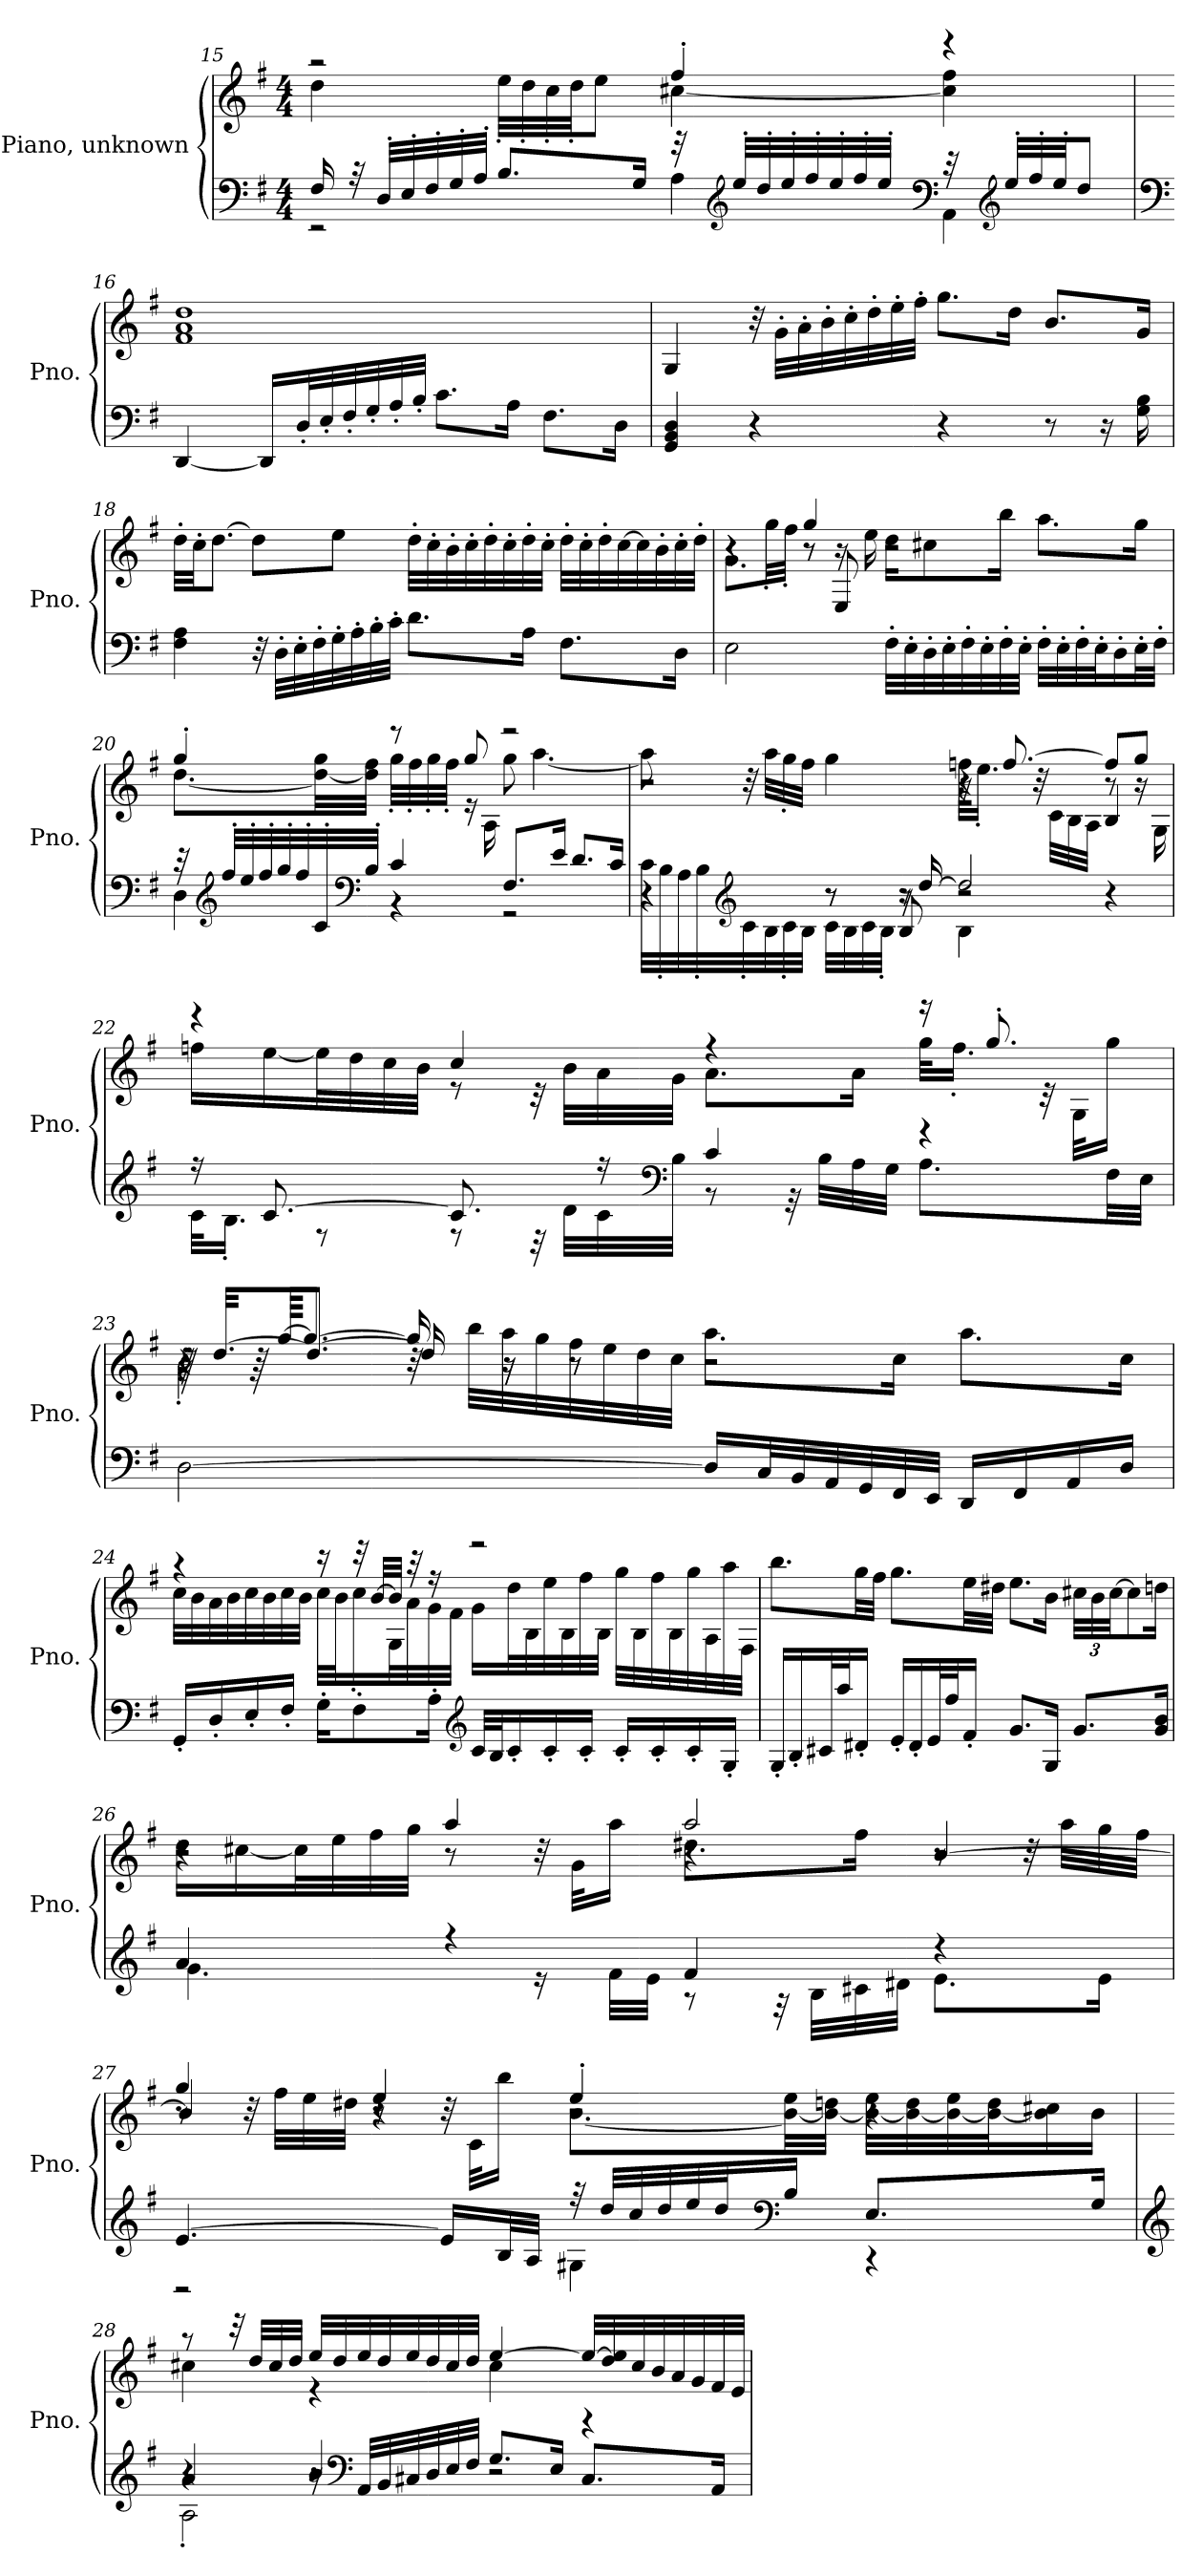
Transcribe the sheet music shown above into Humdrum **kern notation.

**kern	**kern
*part1	*part1
*staff2	*staff1
*I"Piano, unknown	*
*I'Pno.	*
!!LO:PB:g=z
*clefF4	*clefG2
*k[f#]	*k[f#]
*M4/4	*M4/4
=15	=15
*^	*^
16F#/	2r	2r	4dd\
32r	.	.	.
32D'/LLL	.	.	.
32E'/	.	.	.
32F#'/	.	.	.
32G'/	.	.	.
32A'/JJJ	.	.	.
8.B/L	.	.	32ee'\LLL
.	.	.	32dd'\
.	.	.	32cc'\
.	.	.	32dd'\JJ
.	.	.	8ee\J
16G/Jk	.	.	.
32r	4A\	4ff#'/	[4cc#X\
*clefG2	*	*	*
32ee'/LLL	.	.	.
32dd'/	.	.	.
32ee'/	.	.	.
32ff#'/	.	.	.
32ee'/	.	.	.
32ff#'/	.	.	.
32ee'/JJJ	.	.	.
*clefF4	*	*	*
32r	4AA\	4r	4cc#\] 4ff#\
*clefG2	*	*	*
32ee'/LLL	.	.	.
32ff#'/	.	.	.
32ee'/JJ	.	.	.
8dd/J	.	.	.
*v	*v	*	*
*	*v	*v
=16	=16
*clefF4	*
[4DD/	1f# 1a 1dd
16DD/LL]	.
32D'/L	.
32E'/	.
32F#'/	.
32G'/	.
32A'/	.
32B'/JJJ	.
8.c\L	.
16A\Jk	.
8.F#\L	.
16D\Jk	.
!!LO:LB:g=z
=17	=17
4GG/ 4BB/ 4D/	4G/
4r	32r
.	32g'\LLL
.	32a'\
.	32b'\
.	32cc'\
.	32dd'\
.	32ee'\
.	32ff#'\JJJ
4r	8.gg\L
.	16dd\Jk
8r	8.b/L
16r	.
16G\ 16B\	16g/Jk
=18	=18
4F#\ 4A\	32dd'\LLL
.	32cc'\JJ
.	[8.dd\J
32r	8dd\L]
32D'\LLL	.
32E'\	.
32F#'\	.
32G'\	8ee\J
32A'\	.
32B'\	.
32c'\JJJ	.
8.d\L	32dd'\LLL
.	32cc'\
.	32b'\
.	32cc'\
.	32dd'\
.	32cc'\
16A\Jk	32dd'\
.	32cc'\JJJ
8.F#\L	32dd'\LLL
.	32cc'\
.	32dd'\
.	[32cc\
.	32cc\]
.	32b'\
16D\Jk	32cc'\
.	32dd'\JJJ
!!LO:LB:g=z
=19	=19
*	*^
*	*	*^
2E\	4r	8.g\L	4r
.	.	32gg'\LL	.
.	.	32ff#'\JJJ	.
.	4gg/	8r	8r
.	.	16r	8E/
.	.	16ee\	.
32F#'\LLL	2r	16dd\KL	2r
32E'\	.	.	.
32D'\	.	8cc#X\	.
32E'\	.	.	.
32F#'\	.	.	.
32E'\	.	.	.
32F#'\	.	16bb\Jk	.
32E'\JJJ	.	.	.
32F#'\LLL	.	8.aa\L	.
32E'\	.	.	.
32F#'\	.	.	.
32E'\J	.	.	.
16D'\	.	.	.
32E'\L	.	16gg\Jk	.
32F#'\JJJ	.	.	.
*	*	*v	*v
=20	=20	=20
*^	*	*
32r	4D\	4gg'/	[8.dd\L
*clefG2	*	*	*
32ff#'/LLL	.	.	.
32ee'/	.	.	.
32ff#'/	.	.	.
32gg'/	.	.	.
32ff#'/	.	.	.
32c'/	.	.	32dd\_ 32gg\LL
*clefF4	*	*	*
32B'/JJJ	.	.	32dd\] 32ff#\JJJ
4c/	4r	8r	32gg'\LLL
.	.	.	32ff#'\
.	.	.	32gg'\
.	.	.	32ff#'\JJJ
.	.	8gg/	16r
.	.	.	16A\
8.F#/L	2r	2r	8gg\
.	.	.	[4.aa\
16e/Jk	.	.	.
8.d/L	.	.	.
16c/Jk	.	.	.
!!LO:LB:g=z
=21	=21	=21	=21
*	*^	*	*^
4r	32c\LLL	4r	2r	8aa\]	2r
.	32B'\	.	.	.	.
.	32A\	.	.	.	.
.	32B'\	.	.	.	.
*clefG2	*	*	*	*	*
.	32c'\	.	.	32r	.
.	32B\	.	.	32aa\LLL	.
.	32c'\	.	.	32gg'\	.
.	32B\JJJ	.	.	32ff#\JJJ	.
8r	32c\LLL	8r	.	4gg\	.
.	32B\	.	.	.	.
.	32c\	.	.	.	.
.	32B'\JJJ	.	.	.	.
16r	8r	8B/	.	.	.
[16dd/	.	.	.	.	.
2dd/]	4B\	2r	16r	32ffn\KLL	4r
.	.	.	.	16.ee'\JJ	.
.	.	.	[8.ff/	.	.
.	.	.	.	32r	.
.	.	.	.	32c\LLL	.
.	.	.	.	32B\	.
.	.	.	.	32A\JJJ	.
.	4r	.	8ff/L]	8r	4B/
.	.	.	8gg/J	16r	.
.	.	.	.	16G\	.
*	*v	*v	*	*	*
*	*	*	*v	*v
!!LO:LB:g=z
=22	=22	=22	=22
16r	32c\KLL	4r	16ffn\LL
.	16.B'\JJ	.	.
[8.c/	.	.	[16ee\
.	8r	.	32ee\L]
.	.	.	32dd\
.	.	.	32cc\
.	.	.	32b\JJJ
8.c/]	8r	4cc/	8r
.	32r	.	32r
.	32d\LLL	.	32b\LLL
16r	32c\	.	32a\
*clefF4	*	*	*
.	32B\JJJ	.	32g\JJJ
4c/	8r	4r	8.a\L
.	32r	.	.
.	32B\LLL	.	.
.	32A\	.	16a\Jk
.	32G\JJJ	.	.
4r	8.A\L	16r	32gg\KLL
.	.	.	16.ff'\JJ
.	.	8.gg'/	.
.	.	.	32r
.	.	.	32G\KLL
.	32F#\LL	.	16gg\JJ
.	32E\JJJ	.	.
*v	*v	*	*
!!LO:LB:g=z
=23	=23	=23
*	*^	*^
[2D\	32r	4r	64r	2b'\
.	.	.	[32.dd/KKL	.
.	64r	.	.	.
.	[64gg/KKKL	.	.	.
.	8.gg/J_	.	8.dd/J_	.
.	16gg/]	32r	16dd/]	.
.	.	32bb\LLL	.	.
.	16r	32aa\	16r	.
.	.	32gg\	.	.
.	8r	32ff#\	8r	.
.	.	32ee\	.	.
.	.	32dd\	.	.
.	.	32cc\JJJ	.	.
16D/LL]	2r	8.aa\L	2r	2r
32C/L	.	.	.	.
32BB/	.	.	.	.
32AA/	.	.	.	.
32GG/	.	.	.	.
32FF#/	.	16cc\Jk	.	.
32EE/JJJ	.	.	.	.
16DD/LL	.	8.aa\L	.	.
16FF#/	.	.	.	.
16AA/	.	.	.	.
16D/JJ	.	16cc\Jk	.	.
*	*	*v	*v	*v
!!LO:PB:g=z
=24	=24	=24
16GG'/LL	4r	32cc\LLL
.	.	32b\
16D'/	.	32a\
.	.	32b\
16E'/	.	32cc\
.	.	32b\
16F#'/JJ	.	32cc\
.	.	32b\JJJ
16G'\KL	16r	32cc\LLL
.	.	32b\J
8F#'\	32r	16cc'\
.	[32b/LLL	.
.	32b/JJJ]	32G\L
.	32r	32a\
16A'\Jk	16r	32g\
.	.	32f#\JJJ
*clefG2	*	*
32c/LLL	2r	16g\LL
32B/J	.	.
16c'/	.	32dd\L
.	.	32B\
16c'/	.	32ee\
.	.	32B\
16c'/JJ	.	32ff#\
.	.	32B\JJJ
16c'/LL	.	32gg\LLL
.	.	32B\
16c'/	.	32ff#\
.	.	32B\
16c'/	.	32gg\
.	.	32A\
16G'/JJ	.	32aa\
.	.	32F#\JJJ
*	*v	*v
!!LO:LB:g=z
=25	=25
16G'/LL	8.bb\L
16B'/	.
32c#X/L	.
32aa/J	.
16d#X'/JJ	32gg\LL
.	32ff#\JJJ
16e'/LL	8.gg\L
16d#'/	.
32e/L	.
32ff#/J	.
16f#'/JJ	32ee\LL
.	32dd#X\JJJ
8.g/L	8.ee\L
16G/Jk	16b\Jk
*	*Xbrackettup
8.g/L	48cc#X\LLL
.	48b\
.	[48cc#\JJ
.	8cc#\]
16g/ 16b/Jk	16ddn\Jk
!!LO:LB:g=z
=26	=26
*^	*^
*	*	*	*^
4a/	4.g\	4r	16dd\LL	2r
.	.	.	[16cc#X\	.
.	.	.	32cc#\L]	.
.	.	.	32ee\	.
.	.	.	32ff#\	.
.	.	.	32gg\JJJ	.
4r	.	4aa/	8r	.
.	16r	.	32r	.
.	.	.	32g\KLL	.
.	32f#\LLL	.	16aa\JJ	.
.	32e\JJJ	.	.	.
4f#/	8r	2aa/	8.dd#X\L	4r
.	32r	.	.	.
.	32B\LLL	.	.	.
.	32c#X\	.	16ff#\Jk	.
.	32d#X\JJJ	.	.	.
4r	8.e\L	.	8r	[4b/
.	.	.	32r	.
.	.	.	32aa\LLL	.
.	16e\Jk	.	32gg\	.
.	.	.	32ff#\JJJ	.
!!LO:LB:g=z	!!	!!
=27	=27	=27	=27	=27
[4.e/	2r	4gg/	8r	4b/]
.	.	.	32r	.
.	.	.	32ff#\LLL	.
.	.	.	32ee\	.
.	.	.	32dd#X\JJJ	.
.	.	4ee/	8r	4r
16e/LL]	.	.	32r	.
.	.	.	32c\KLL	.
32B/L	.	.	16bb\JJ	.
32A/JJJ	.	.	.	.
32r	4G#X\	4ee'/	[8.b\L	2r
32dd/LLL	.	.	.	.
32cc/	.	.	.	.
32dd/	.	.	.	.
32ee/	.	.	.	.
32dd/J	.	.	.	.
*clefF4	*	*	*	*
16B/JJ	.	.	32b\_ 32ee\LL	.
.	.	.	32b\_ 32ddn\JJJ	.
8.E/L	4r	4r	32b\_ 32ee\LLL	.
.	.	.	32b\_ 32dd\	.
.	.	.	32b\_ 32ee\	.
.	.	.	32b\_ 32dd\J	.
.	.	.	16b\] 16cc#X\	.
16G#/Jk	.	.	16b\JJ	.
*v	*v	*	*	*
*	*v	*v	*v
!!LO:LB:g=z
=28	=28
*clefG2	*
*^	*^
*	*^	*	*
4r	2A'\	4a/	8r	4cc#X\
.	.	.	32r	.
.	.	.	32dd/LLL	.
.	.	.	32cc#/	.
.	.	.	32dd/JJJ	.
4b/	.	16r	32ee/LLL	4r
.	.	.	32dd/	.
*clefF4	*	*	*	*
.	.	32AA/LLL	32ee/	.
.	.	32BB/	32dd/	.
.	.	32C#X/	32ee/	.
.	.	32D/	32dd/	.
.	.	32E/	32cc#/	.
.	.	32F#/JJJ	32dd/JJJ	.
2r	2r	8.G/L	[4ee/	4cc#\
.	.	16E/Jk	.	.
.	.	8.C#/L	32ee/LLL_	4r
.	.	.	32dd/ 32ee/]	.
.	.	.	32cc#/	.
.	.	.	32b/	.
.	.	.	32a/	.
.	.	.	32g/	.
.	.	16AA/Jk	32f#/	.
.	.	.	32e/JJJ	.
*v	*v	*v	*	*
*	*v	*v
=	=
*-	*-
